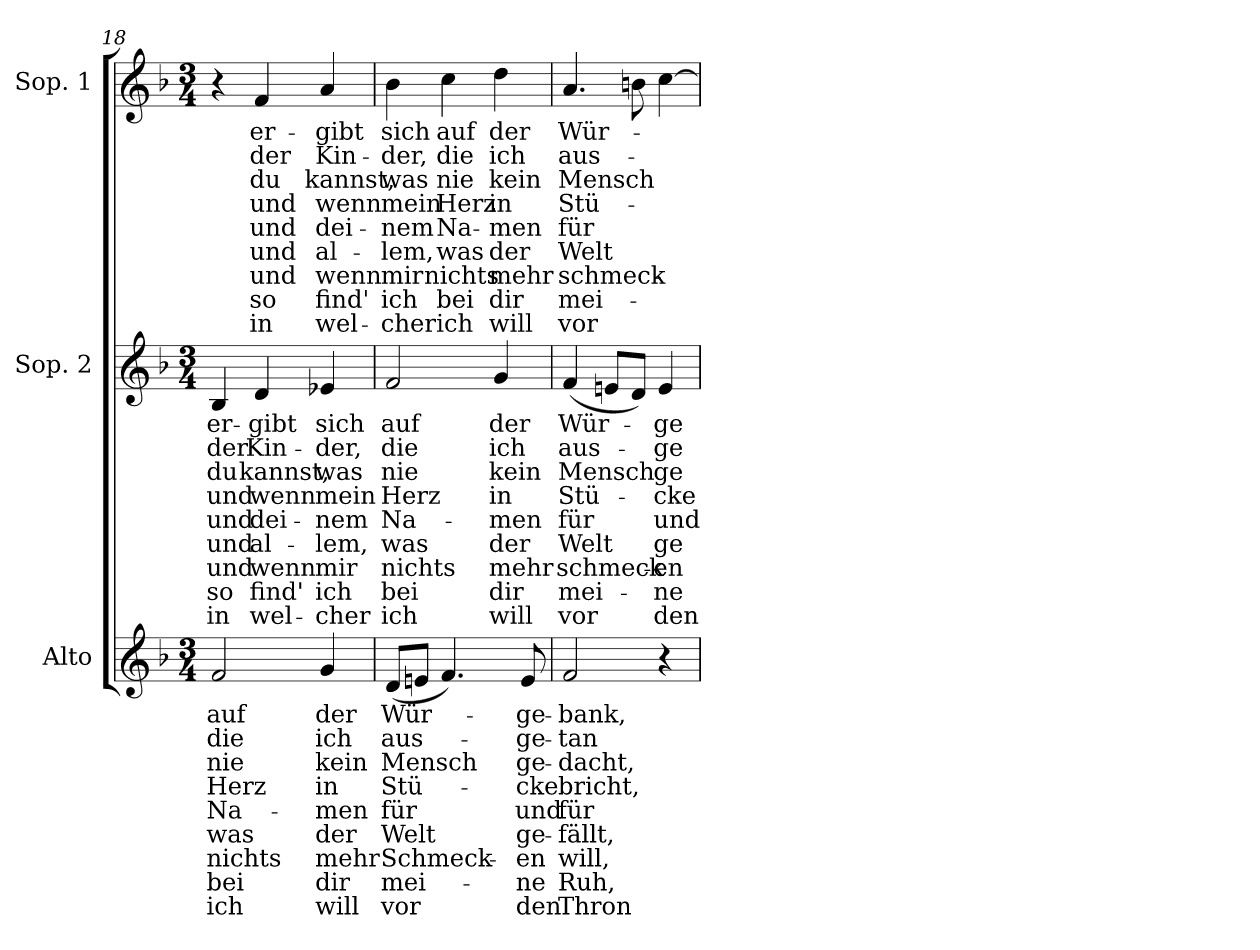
**kern	**text	**text	**text	**text	**text	**text	**text	**text	**text	**kern	**text	**text	**text	**text	**text	**text	**text	**text	**text	**kern	**text	**text	**text	**text	**text	**text	**text	**text	**text
*part3	*part3	*part3	*part3	*part3	*part3	*part3	*part3	*part3	*part3	*part2	*part2	*part2	*part2	*part2	*part2	*part2	*part2	*part2	*part2	*part1	*part1	*part1	*part1	*part1	*part1	*part1	*part1	*part1	*part1
*staff3	*staff3	*staff3	*staff3	*staff3	*staff3	*staff3	*staff3	*staff3	*staff3	*staff2	*staff2	*staff2	*staff2	*staff2	*staff2	*staff2	*staff2	*staff2	*staff2	*staff1	*staff1	*staff1	*staff1	*staff1	*staff1	*staff1	*staff1	*staff1	*staff1
*I"Alto	*	*	*	*	*	*	*	*	*	*I"Sop. 2	*	*	*	*	*	*	*	*	*	*I"Sop. 1	*	*	*	*	*	*	*	*	*
*clefG2	*	*	*	*	*	*	*	*	*	*clefG2	*	*	*	*	*	*	*	*	*	*clefG2	*	*	*	*	*	*	*	*	*
*k[b-]	*	*	*	*	*	*	*	*	*	*k[b-]	*	*	*	*	*	*	*	*	*	*k[b-]	*	*	*	*	*	*	*	*	*
*F:	*	*	*	*	*	*	*	*	*	*F:	*	*	*	*	*	*	*	*	*	*F:	*	*	*	*	*	*	*	*	*
*M3/4	*	*	*	*	*	*	*	*	*	*M3/4	*	*	*	*	*	*	*	*	*	*M3/4	*	*	*	*	*	*	*	*	*
=18	=18	=18	=18	=18	=18	=18	=18	=18	=18	=18	=18	=18	=18	=18	=18	=18	=18	=18	=18	=18	=18	=18	=18	=18	=18	=18	=18	=18	=18
!	!LO:LY:b	!LO:LY:b	!LO:LY:b	!LO:LY:b	!LO:LY:b	!LO:LY:b	!LO:LY:b	!LO:LY:b	!LO:LY:b	!	!	!	!	!	!	!	!	!	!	!	!	!	!	!	!	!	!	!	!
!	!	!	!	!	!	!	!	!	!	!	!LO:LY:b	!LO:LY:b	!LO:LY:b	!LO:LY:b	!LO:LY:b	!LO:LY:b	!LO:LY:b	!LO:LY:b	!LO:LY:b	!	!	!	!	!	!	!	!	!	!
2f/	auf	die	nie	Herz	Na-	was	nichts	bei	ich	4B-/	er-	der	du	und	und	und	und	so	in	4r	.	.	.	.	.	.	.	.	.
!	!	!	!	!	!	!	!	!	!	!	!LO:LY:b	!LO:LY:b	!LO:LY:b	!LO:LY:b	!LO:LY:b	!LO:LY:b	!LO:LY:b	!LO:LY:b	!LO:LY:b	!	!	!	!	!	!	!	!	!	!
!	!	!	!	!	!	!	!	!	!	!	!	!	!	!	!	!	!	!	!	!	!LO:LY:b	!LO:LY:b	!LO:LY:b	!LO:LY:b	!LO:LY:b	!LO:LY:b	!LO:LY:b	!LO:LY:b	!LO:LY:b
.	.	.	.	.	.	.	.	.	.	4d/	-gibt	Kin-	kannst,	wenn	dei-	al-	wenn	find'	wel-	4f/	er-	der	du	und	und	und	und	so	in
!	!LO:LY:b	!LO:LY:b	!LO:LY:b	!LO:LY:b	!LO:LY:b	!LO:LY:b	!LO:LY:b	!LO:LY:b	!LO:LY:b	!	!	!	!	!	!	!	!	!	!	!	!	!	!	!	!	!	!	!	!
!	!	!	!	!	!	!	!	!	!	!	!LO:LY:b	!LO:LY:b	!LO:LY:b	!LO:LY:b	!LO:LY:b	!LO:LY:b	!LO:LY:b	!LO:LY:b	!LO:LY:b	!	!	!	!	!	!	!	!	!	!
!	!	!	!	!	!	!	!	!	!	!	!	!	!	!	!	!	!	!	!	!	!LO:LY:b	!LO:LY:b	!LO:LY:b	!LO:LY:b	!LO:LY:b	!LO:LY:b	!LO:LY:b	!LO:LY:b	!LO:LY:b
4g/	der	ich	kein	in	-men	der	mehr	dir	will	4e-X/	sich	-der,	was	mein	-nem	-lem,	mir	ich	-cher	4a/	-gibt	Kin-	kannst,	wenn	dei-	al-	wenn	find'	wel-
!!LO:PB:g=z
=19	=19	=19	=19	=19	=19	=19	=19	=19	=19	=19	=19	=19	=19	=19	=19	=19	=19	=19	=19	=19	=19	=19	=19	=19	=19	=19	=19	=19	=19
!	!LO:LY:b	!LO:LY:b	!LO:LY:b	!LO:LY:b	!LO:LY:b	!LO:LY:b	!LO:LY:b	!LO:LY:b	!LO:LY:b	!	!	!	!	!	!	!	!	!	!	!	!	!	!	!	!	!	!	!	!
!	!	!	!	!	!	!	!	!	!	!	!LO:LY:b	!LO:LY:b	!LO:LY:b	!LO:LY:b	!LO:LY:b	!LO:LY:b	!LO:LY:b	!LO:LY:b	!LO:LY:b	!	!	!	!	!	!	!	!	!	!
!	!	!	!	!	!	!	!	!	!	!	!	!	!	!	!	!	!	!	!	!	!LO:LY:b	!LO:LY:b	!LO:LY:b	!LO:LY:b	!LO:LY:b	!LO:LY:b	!LO:LY:b	!LO:LY:b	!LO:LY:b
(<8d/L	Wür-	aus-	Mensch	Stü-	für	Welt	Schmeck-	mei-	vor	2f/	auf	die	nie	Herz	Na-	was	nichts	bei	ich	4b-\	sich	-der,	was	mein	-nem	-lem,	mir	ich	-cher
8en/J	.	.	.	.	.	.	.	.	.	.	.	.	.	.	.	.	.	.	.	.	.	.	.	.	.	.	.	.	.
!	!	!	!	!	!	!	!	!	!	!	!	!	!	!	!	!	!	!	!	!	!LO:LY:b	!LO:LY:b	!LO:LY:b	!LO:LY:b	!LO:LY:b	!LO:LY:b	!LO:LY:b	!LO:LY:b	!LO:LY:b
4.f/)	.	.	.	.	.	.	.	.	.	.	.	.	.	.	.	.	.	.	.	4cc\	auf	die	nie	Herz	Na-	was	nichts	bei	ich
!	!	!	!	!	!	!	!	!	!	!	!LO:LY:b	!LO:LY:b	!LO:LY:b	!LO:LY:b	!LO:LY:b	!LO:LY:b	!LO:LY:b	!LO:LY:b	!LO:LY:b	!	!	!	!	!	!	!	!	!	!
!	!	!	!	!	!	!	!	!	!	!	!	!	!	!	!	!	!	!	!	!	!LO:LY:b	!LO:LY:b	!LO:LY:b	!LO:LY:b	!LO:LY:b	!LO:LY:b	!LO:LY:b	!LO:LY:b	!LO:LY:b
.	.	.	.	.	.	.	.	.	.	4g/	der	ich	kein	in	-men	der	mehr	dir	will	4dd\	der	ich	kein	in	-men	der	mehr	dir	will
!	!LO:LY:b	!LO:LY:b	!LO:LY:b	!LO:LY:b	!LO:LY:b	!LO:LY:b	!LO:LY:b	!LO:LY:b	!LO:LY:b	!	!	!	!	!	!	!	!	!	!	!	!	!	!	!	!	!	!	!	!
8e/	-ge-	-ge-	ge-	-cke	und	ge-	-en	-ne	den	.	.	.	.	.	.	.	.	.	.	.	.	.	.	.	.	.	.	.	.
=20	=20	=20	=20	=20	=20	=20	=20	=20	=20	=20	=20	=20	=20	=20	=20	=20	=20	=20	=20	=20	=20	=20	=20	=20	=20	=20	=20	=20	=20
!	!LO:LY:b	!LO:LY:b	!LO:LY:b	!LO:LY:b	!LO:LY:b	!LO:LY:b	!LO:LY:b	!LO:LY:b	!LO:LY:b	!	!	!	!	!	!	!	!	!	!	!	!	!	!	!	!	!	!	!	!
!	!	!	!	!	!	!	!	!	!	!	!LO:LY:b	!LO:LY:b	!LO:LY:b	!LO:LY:b	!LO:LY:b	!LO:LY:b	!LO:LY:b	!LO:LY:b	!LO:LY:b	!	!	!	!	!	!	!	!	!	!
!	!	!	!	!	!	!	!	!	!	!	!	!	!	!	!	!	!	!	!	!	!LO:LY:b	!LO:LY:b	!LO:LY:b	!LO:LY:b	!LO:LY:b	!LO:LY:b	!LO:LY:b	!LO:LY:b	!LO:LY:b
2f/	-bank,	-tan	-dacht,	bricht,	für	-fällt,	will,	Ruh,	Thron	(<4f/	Wür-	aus-	Mensch	Stü-	für	Welt	schmeck-	mei-	vor	4.a/	Wür-	aus-	Mensch	Stü-	für	Welt	schmeck-	mei-	vor
.	.	.	.	.	.	.	.	.	.	8en/L	.	.	.	.	.	.	.	.	.	.	.	.	.	.	.	.	.	.	.
.	.	.	.	.	.	.	.	.	.	8d/J)	.	.	.	.	.	.	.	.	.	8bn\	.	.	.	.	.	.	.	.	.
!	!	!	!	!	!	!	!	!	!	!	!LO:LY:b	!LO:LY:b	!LO:LY:b	!LO:LY:b	!LO:LY:b	!LO:LY:b	!LO:LY:b	!LO:LY:b	!LO:LY:b	!	!	!	!	!	!	!	!	!	!
4r	.	.	.	.	.	.	.	.	.	4e/	-ge-	-ge-	ge-	-cke	und	ge-	-en	-ne	den	[4cc\	.	.	.	.	.	.	.	.	.
=	=	=	=	=	=	=	=	=	=	=	=	=	=	=	=	=	=	=	=	=	=	=	=	=	=	=	=	=	=
*-	*-	*-	*-	*-	*-	*-	*-	*-	*-	*-	*-	*-	*-	*-	*-	*-	*-	*-	*-	*-	*-	*-	*-	*-	*-	*-	*-	*-	*-
